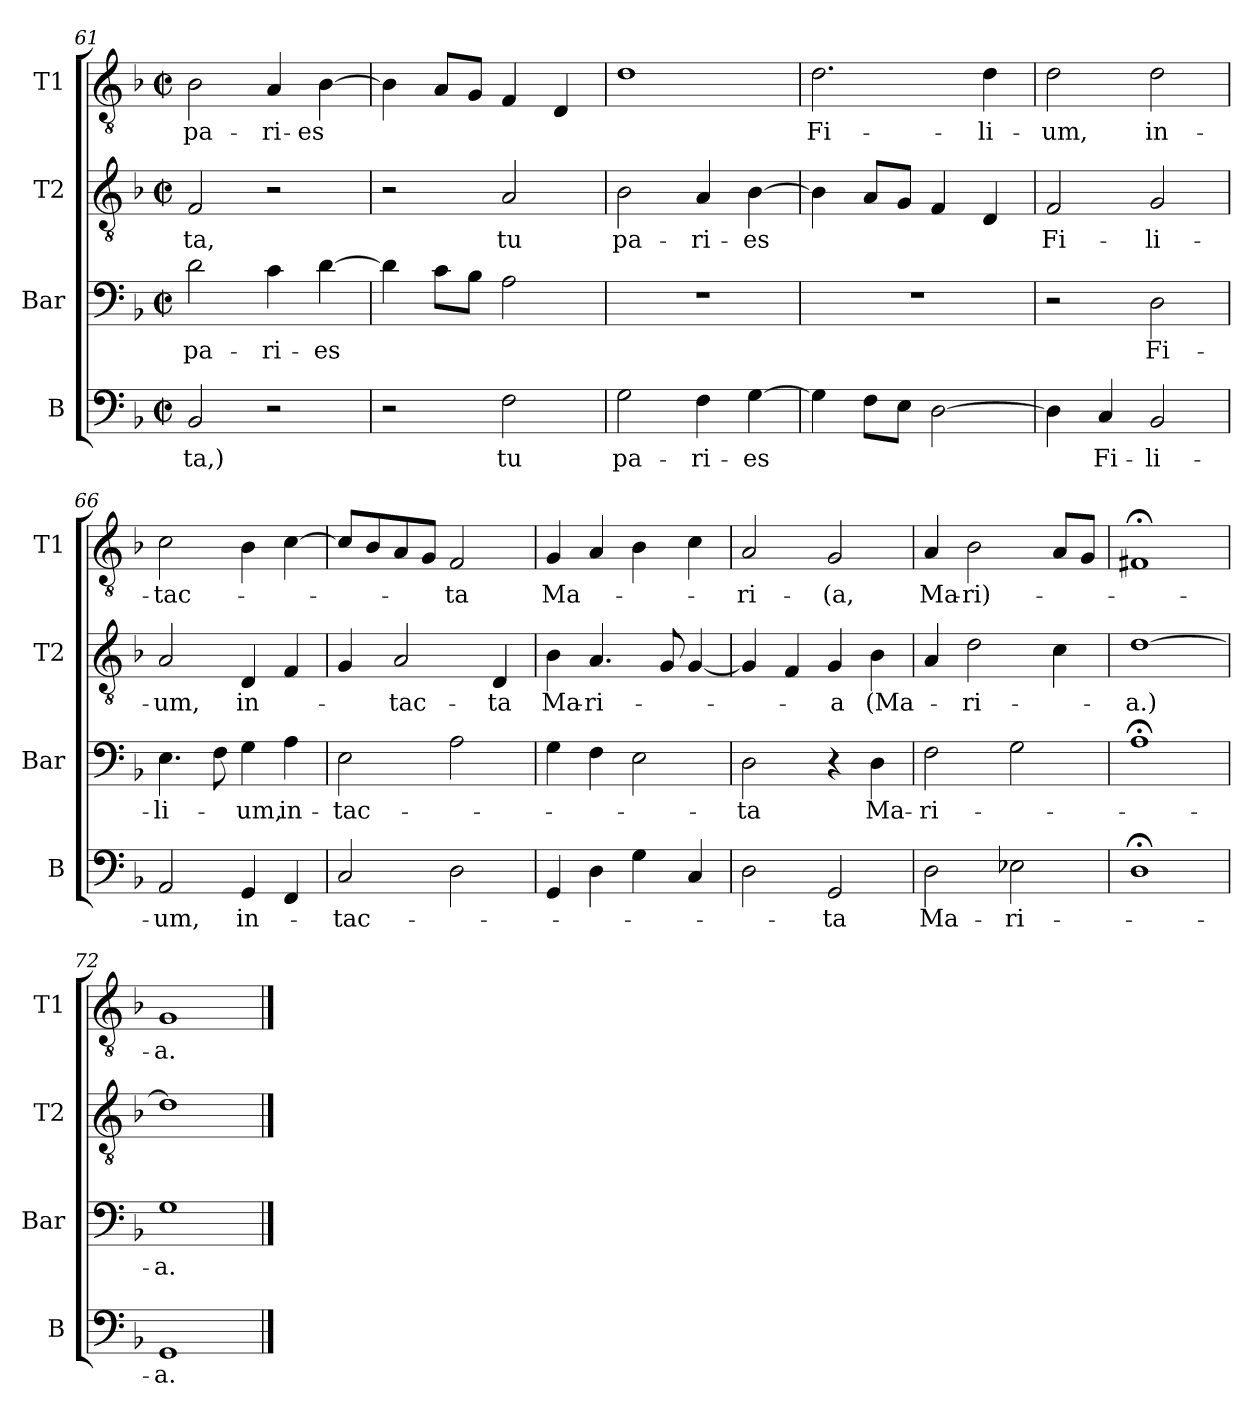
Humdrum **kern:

**kern	**text	**kern	**text	**kern	**text	**kern	**text
*part4	*part4	*part3	*part3	*part2	*part2	*part1	*part1
*staff4	*staff4	*staff3	*staff3	*staff2	*staff2	*staff1	*staff1
*I"B	*	*I"Bar	*	*I"T2	*	*I"T1	*
*I'B	*	*I'Bar	*	*I'T2	*	*I'T1	*
*clefF4	*	*clefF4	*	*clefGv2	*	*clefGv2	*
*k[b-]	*	*k[b-]	*	*k[b-]	*	*k[b-]	*
*M2/2	*	*M2/2	*	*M2/2	*	*M2/2	*
*met(c|)	*	*met(c|)	*	*met(c|)	*	*met(c|)	*
=61	=61	=61	=61	=61	=61	=61	=61
!	!LO:LY:b	!	!LO:LY:b	!	!LO:LY:b	!	!LO:LY:b
2BB-/	-ta,)	2d\	pa-	2F/	-ta,	2B-\	pa-
!	!	!	!LO:LY:b	!	!	!	!LO:LY:b
2r	.	4c\	ri-	2r	.	4A/	ri-
!	!	!	!LO:LY:b	!	!	!	!LO:LY:b
.	.	[4d\	-es	.	.	[4B-\	-es
=62	=62	=62	=62	=62	=62	=62	=62
2r	.	4d\]	.	2r	.	4B-\]	.
.	.	8c\L	.	.	.	8A/L	.
.	.	8B-\J	.	.	.	8G/J	.
!	!LO:LY:b	!	!	!	!LO:LY:b	!	!
2F\	tu	2A\	.	2A/	tu	4F/	.
.	.	.	.	.	.	4D/	.
!!LO:LB:g=z
=63	=63	=63	=63	=63	=63	=63	=63
!	!LO:LY:b	!	!	!	!LO:LY:b	!	!
2G\	pa-	1r	.	2B-\	pa-	1d	.
!	!LO:LY:b	!	!	!	!LO:LY:b	!	!
4F\	ri-	.	.	4A/	ri-	.	.
!	!LO:LY:b	!	!	!	!LO:LY:b	!	!
[4G\	-es	.	.	[4B-\	-es	.	.
=64	=64	=64	=64	=64	=64	=64	=64
!	!	!	!	!	!	!	!LO:LY:b
4G\]	.	1r	.	4B-\]	.	2.d\	Fi-
8F\L	.	.	.	8A/L	.	.	.
8E\J	.	.	.	8G/J	.	.	.
[2D\	.	.	.	4F/	.	.	.
!	!	!	!	!	!	!	!LO:LY:b
.	.	.	.	4D/	.	4d\	-li-
=65	=65	=65	=65	=65	=65	=65	=65
!	!	!	!	!	!LO:LY:b	!	!LO:LY:b
4D\]	.	2r	.	2F/	Fi-	2d\	-um,
!	!LO:LY:b	!	!	!	!	!	!
4C/	Fi-	.	.	.	.	.	.
!	!LO:LY:b	!	!LO:LY:b	!	!LO:LY:b	!	!LO:LY:b
2BB-/	-li-	2D\	Fi-	2G/	-li-	2d\	in-
=66	=66	=66	=66	=66	=66	=66	=66
!	!LO:LY:b	!	!LO:LY:b	!	!LO:LY:b	!	!LO:LY:b
2AA/	-um,	4.E\	-li-	2A/	-um,	2c\	-tac-
.	.	8F\	.	.	.	.	.
!	!LO:LY:b	!	!LO:LY:b	!	!LO:LY:b	!	!
4GG/	in-	4G\	-um,	4D/	in-	4B-\	.
!	!	!	!LO:LY:b	!	!	!	!
4FF/	.	4A\	in-	4F/	.	[4c\	.
=67	=67	=67	=67	=67	=67	=67	=67
!	!LO:LY:b	!	!LO:LY:b	!	!	!	!
2C/	-tac-	2E\	-tac-	4G/	.	8c/L]	.
.	.	.	.	.	.	8B-/	.
!	!	!	!	!	!LO:LY:b	!	!
.	.	.	.	2A/	-tac-	8A/	.
.	.	.	.	.	.	8G/J	.
!	!	!	!	!	!	!	!LO:LY:b
2D\	.	2A\	.	.	.	2F/	-ta
!	!	!	!	!	!LO:LY:b	!	!
.	.	.	.	4D/	-ta	.	.
=68	=68	=68	=68	=68	=68	=68	=68
!	!	!	!	!	!LO:LY:b	!	!LO:LY:b
4GG/	.	4G\	.	4B-\	Ma-	4G/	Ma-
!	!	!	!	!	!LO:LY:b	!	!
4D\	.	4F\	.	4.A/	-ri-	4A/	.
4G\	.	2E\	.	.	.	4B-\	.
.	.	.	.	8G/	.	.	.
4C/	.	.	.	[4G/	.	4c\	.
!!LO:LB:g=z
=69	=69	=69	=69	=69	=69	=69	=69
!	!	!	!LO:LY:b	!	!	!	!LO:LY:b
2D\	.	2D\	-ta	4G/]	.	2A/	ri-
.	.	.	.	4F/	.	.	.
!	!LO:LY:b	!	!	!	!LO:LY:b	!	!LO:LY:b
2GG/	-ta	4r	.	4G/	-a	2G/	-(a,
!	!	!	!LO:LY:b	!	!LO:LY:b	!	!
.	.	4D\	Ma-	4B-\	(Ma-	.	.
=70	=70	=70	=70	=70	=70	=70	=70
*	*	*	*	*	*	*MM96	*
!	!LO:LY:b	!	!LO:LY:b	!	!	!	!LO:LY:b
2D\	Ma-	2F\	-ri-	4A/	.	4A/	Ma-
!	!	!	!	!	!LO:LY:b	!	!LO:LY:b
.	.	.	.	2d\	-ri-	2B-\	-ri)-
!	!LO:LY:b	!	!	!	!	!	!
2E-X\	-ri-	2G\	.	.	.	.	.
.	.	.	.	4c\	.	8A/L	.
.	.	.	.	.	.	8G/J	.
=71	=71	=71	=71	=71	=71	=71	=71
!	!	!	!	!	!LO:LY:b	!	!
1D;<	.	1A;<	.	[1d	-a.)	1F#i;<	.
=72	=72	=72	=72	=72	=72	=72	=72
!	!LO:LY:b	!	!LO:LY:b	!	!	!	!LO:LY:b
1GG	-a.	1G	-a.	1d]	.	1G	-a.
==	==	==	==	==	==	==	==
*-	*-	*-	*-	*-	*-	*-	*-
